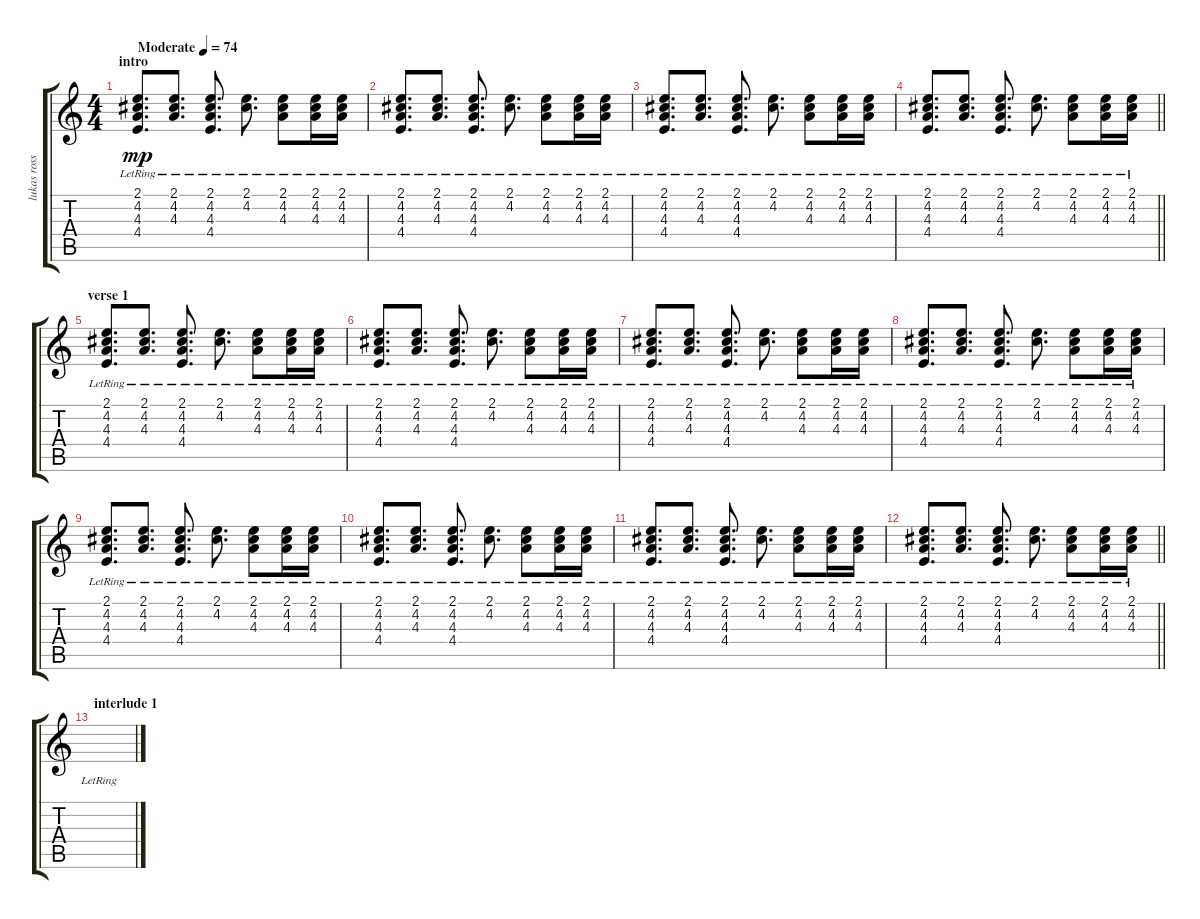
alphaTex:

\track ("lukas rossi - clean 1" "lukas ross") {instrument electricguitarclean}
\staff {score tabs}
\tuning (D4 A3 F3 C3 G2 D2) {hide}
\ts (4 4)
\section ("" "intro")
\tempo (74 "Moderate")
\clef g2
\ks c
(2.1{lr} 4.2{lr} 4.3{lr} 4.4{lr}).8{d dy mp instrument electricguitarclean} (2.1{lr} 4.2{lr} 4.3{lr}).8{d} (2.1{lr} 4.2{lr} 4.3{lr} 4.4{lr}).8{d} (2.1{lr} 4.2{lr}).8{d} (2.1{lr} 4.2{lr} 4.3{lr}).8 (2.1{lr} 4.2{lr} 4.3{lr}).16 (2.1{lr} 4.2{lr} 4.3{lr}).16 |
(2.1{lr} 4.2{lr} 4.3{lr} 4.4{lr}).8{d} (2.1{lr} 4.2{lr} 4.3{lr}).8{d} (2.1{lr} 4.2{lr} 4.3{lr} 4.4{lr}).8{d} (2.1{lr} 4.2{lr}).8{d} (2.1{lr} 4.2{lr} 4.3{lr}).8 (2.1{lr} 4.2{lr} 4.3{lr}).16 (2.1{lr} 4.2{lr} 4.3{lr}).16 |
(2.1{lr} 4.2{lr} 4.3{lr} 4.4{lr}).8{d} (2.1{lr} 4.2{lr} 4.3{lr}).8{d} (2.1{lr} 4.2{lr} 4.3{lr} 4.4{lr}).8{d} (2.1{lr} 4.2{lr}).8{d} (2.1{lr} 4.2{lr} 4.3{lr}).8 (2.1{lr} 4.2{lr} 4.3{lr}).16 (2.1{lr} 4.2{lr} 4.3{lr}).16 |
\barLineRight lightlight
(2.1{lr} 4.2{lr} 4.3{lr} 4.4{lr}).8{d} (2.1{lr} 4.2{lr} 4.3{lr}).8{d} (2.1{lr} 4.2{lr} 4.3{lr} 4.4{lr}).8{d} (2.1{lr} 4.2{lr}).8{d} (2.1{lr} 4.2{lr} 4.3{lr}).8 (2.1{lr} 4.2{lr} 4.3{lr}).16 (2.1{lr} 4.2{lr} 4.3{lr}).16 |
\section ("" "verse 1")
(2.1{lr} 4.2{lr} 4.3{lr} 4.4{lr}).8{d} (2.1{lr} 4.2{lr} 4.3{lr}).8{d} (2.1{lr} 4.2{lr} 4.3{lr} 4.4{lr}).8{d} (2.1{lr} 4.2{lr}).8{d} (2.1{lr} 4.2{lr} 4.3{lr}).8 (2.1{lr} 4.2{lr} 4.3{lr}).16 (2.1{lr} 4.2{lr} 4.3{lr}).16 |
(2.1{lr} 4.2{lr} 4.3{lr} 4.4{lr}).8{d} (2.1{lr} 4.2{lr} 4.3{lr}).8{d} (2.1{lr} 4.2{lr} 4.3{lr} 4.4{lr}).8{d} (2.1{lr} 4.2{lr}).8{d} (2.1{lr} 4.2{lr} 4.3{lr}).8 (2.1{lr} 4.2{lr} 4.3{lr}).16 (2.1{lr} 4.2{lr} 4.3{lr}).16 |
(2.1{lr} 4.2{lr} 4.3{lr} 4.4{lr}).8{d} (2.1{lr} 4.2{lr} 4.3{lr}).8{d} (2.1{lr} 4.2{lr} 4.3{lr} 4.4{lr}).8{d} (2.1{lr} 4.2{lr}).8{d} (2.1{lr} 4.2{lr} 4.3{lr}).8 (2.1{lr} 4.2{lr} 4.3{lr}).16 (2.1{lr} 4.2{lr} 4.3{lr}).16 |
(2.1{lr} 4.2{lr} 4.3{lr} 4.4{lr}).8{d} (2.1{lr} 4.2{lr} 4.3{lr}).8{d} (2.1{lr} 4.2{lr} 4.3{lr} 4.4{lr}).8{d} (2.1{lr} 4.2{lr}).8{d} (2.1{lr} 4.2{lr} 4.3{lr}).8 (2.1{lr} 4.2{lr} 4.3{lr}).16 (2.1{lr} 4.2{lr} 4.3{lr}).16 |
(2.1{lr} 4.2{lr} 4.3{lr} 4.4{lr}).8{d} (2.1{lr} 4.2{lr} 4.3{lr}).8{d} (2.1{lr} 4.2{lr} 4.3{lr} 4.4{lr}).8{d} (2.1{lr} 4.2{lr}).8{d} (2.1{lr} 4.2{lr} 4.3{lr}).8 (2.1{lr} 4.2{lr} 4.3{lr}).16 (2.1{lr} 4.2{lr} 4.3{lr}).16 |
(2.1{lr} 4.2{lr} 4.3{lr} 4.4{lr}).8{d} (2.1{lr} 4.2{lr} 4.3{lr}).8{d} (2.1{lr} 4.2{lr} 4.3{lr} 4.4{lr}).8{d} (2.1{lr} 4.2{lr}).8{d} (2.1{lr} 4.2{lr} 4.3{lr}).8 (2.1{lr} 4.2{lr} 4.3{lr}).16 (2.1{lr} 4.2{lr} 4.3{lr}).16 |
(2.1{lr} 4.2{lr} 4.3{lr} 4.4{lr}).8{d} (2.1{lr} 4.2{lr} 4.3{lr}).8{d} (2.1{lr} 4.2{lr} 4.3{lr} 4.4{lr}).8{d} (2.1{lr} 4.2{lr}).8{d} (2.1{lr} 4.2{lr} 4.3{lr}).8 (2.1{lr} 4.2{lr} 4.3{lr}).16 (2.1{lr} 4.2{lr} 4.3{lr}).16 |
\barLineRight lightlight
(2.1{lr} 4.2{lr} 4.3{lr} 4.4{lr}).8{d} (2.1{lr} 4.2{lr} 4.3{lr}).8{d} (2.1{lr} 4.2{lr} 4.3{lr} 4.4{lr}).8{d} (2.1{lr} 4.2{lr}).8{d} (2.1{lr} 4.2{lr} 4.3{lr}).8 (2.1{lr} 4.2{lr} 4.3{lr}).16 (2.1{lr} 4.2{lr} 4.3{lr}).16 |
\section ("" "interlude 1")
